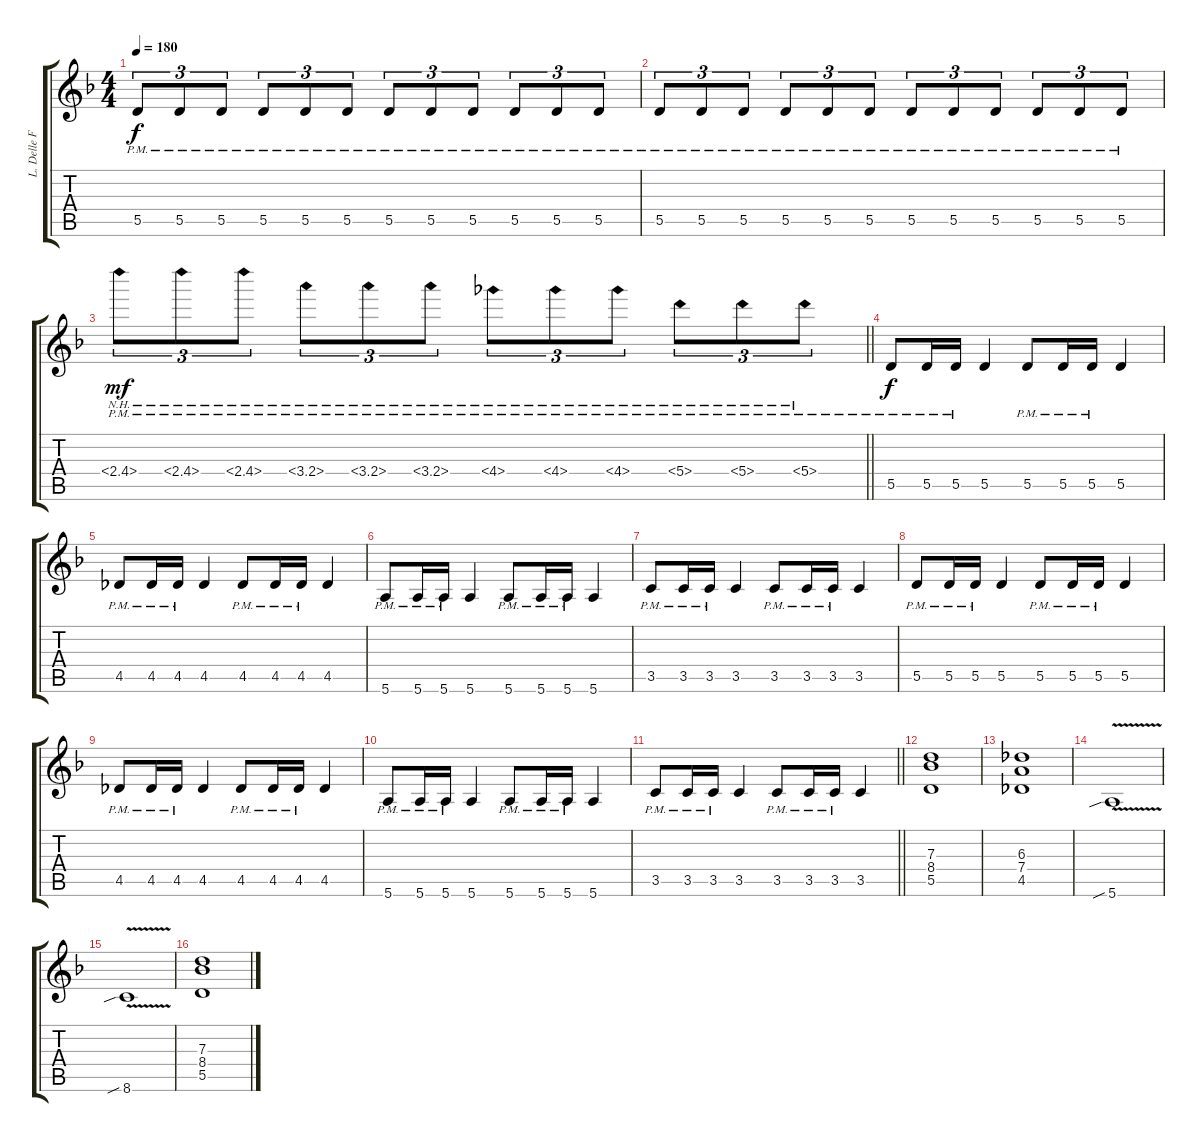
\track ("L. Delle Fave (Dist. Guitar L)" "L. Delle F") {instrument overdrivenguitar}
\staff {score tabs}
\tuning (E4 B3 G3 D3 A2 E2) {hide}
\ts (4 4)
\tempo 180
\clef g2
\ks dminor
5.5{pm}.8{tu (3 2) dy f} 5.5{pm}.8{tu (3 2)} 5.5{pm}.8{tu (3 2)} 5.5{pm}.8{tu (3 2)} 5.5{pm}.8{tu (3 2)} 5.5{pm}.8{tu (3 2)} 5.5{pm}.8{tu (3 2)} 5.5{pm}.8{tu (3 2)} 5.5{pm}.8{tu (3 2)} 5.5{pm}.8{tu (3 2)} 5.5{pm}.8{tu (3 2)} 5.5{pm}.8{tu (3 2)} |
5.5{pm}.8{tu (3 2)} 5.5{pm}.8{tu (3 2)} 5.5{pm}.8{tu (3 2)} 5.5{pm}.8{tu (3 2)} 5.5{pm}.8{tu (3 2)} 5.5{pm}.8{tu (3 2)} 5.5{pm}.8{tu (3 2)} 5.5{pm}.8{tu (3 2)} 5.5{pm}.8{tu (3 2)} 5.5{pm}.8{tu (3 2)} 5.5{pm}.8{tu (3 2)} 5.5{pm}.8{tu (3 2)} |
\barLineRight lightlight
2.4{nh pm}.8{tu (3 2) dy mf} 2.4{nh pm}.8{tu (3 2)} 2.4{nh pm}.8{tu (3 2)} 3.4{nh pm}.8{tu (3 2)} 3.4{nh pm}.8{tu (3 2)} 3.4{nh pm}.8{tu (3 2)} 4.4{nh pm}.8{tu (3 2)} 4.4{nh pm}.8{tu (3 2)} 4.4{nh pm}.8{tu (3 2)} 5.4{nh pm}.8{tu (3 2)} 5.4{nh pm}.8{tu (3 2)} 5.4{nh pm}.8{tu (3 2)} |
5.5{pm}.8{dy f volume 8} 5.5{pm}.16 5.5{pm}.16 5.5.4 5.5{pm}.8 5.5{pm}.16 5.5{pm}.16 5.5.4 |
4.5{pm}.8 4.5{pm}.16 4.5{pm}.16 4.5.4 4.5{pm}.8 4.5{pm}.16 4.5{pm}.16 4.5.4 |
5.6{pm}.8 5.6{pm}.16 5.6{pm}.16 5.6.4 5.6{pm}.8 5.6{pm}.16 5.6{pm}.16 5.6.4 |
3.5{pm}.8 3.5{pm}.16 3.5{pm}.16 3.5.4 3.5{pm}.8 3.5{pm}.16 3.5{pm}.16 3.5.4 |
5.5{pm}.8 5.5{pm}.16 5.5{pm}.16 5.5.4 5.5{pm}.8 5.5{pm}.16 5.5{pm}.16 5.5.4 |
4.5{pm}.8 4.5{pm}.16 4.5{pm}.16 4.5.4 4.5{pm}.8 4.5{pm}.16 4.5{pm}.16 4.5.4 |
5.6{pm}.8 5.6{pm}.16 5.6{pm}.16 5.6.4 5.6{pm}.8 5.6{pm}.16 5.6{pm}.16 5.6.4 |
\barLineRight lightlight
3.5{pm}.8 3.5{pm}.16 3.5{pm}.16 3.5.4 3.5{pm}.8 3.5{pm}.16 3.5{pm}.16 3.5.4 |
(7.3 8.4 5.5).1 |
(6.3 7.4 4.5).1 |
5.6{v sib}.1 |
8.6{v sib}.1 |
(7.3 8.4 5.5).1
